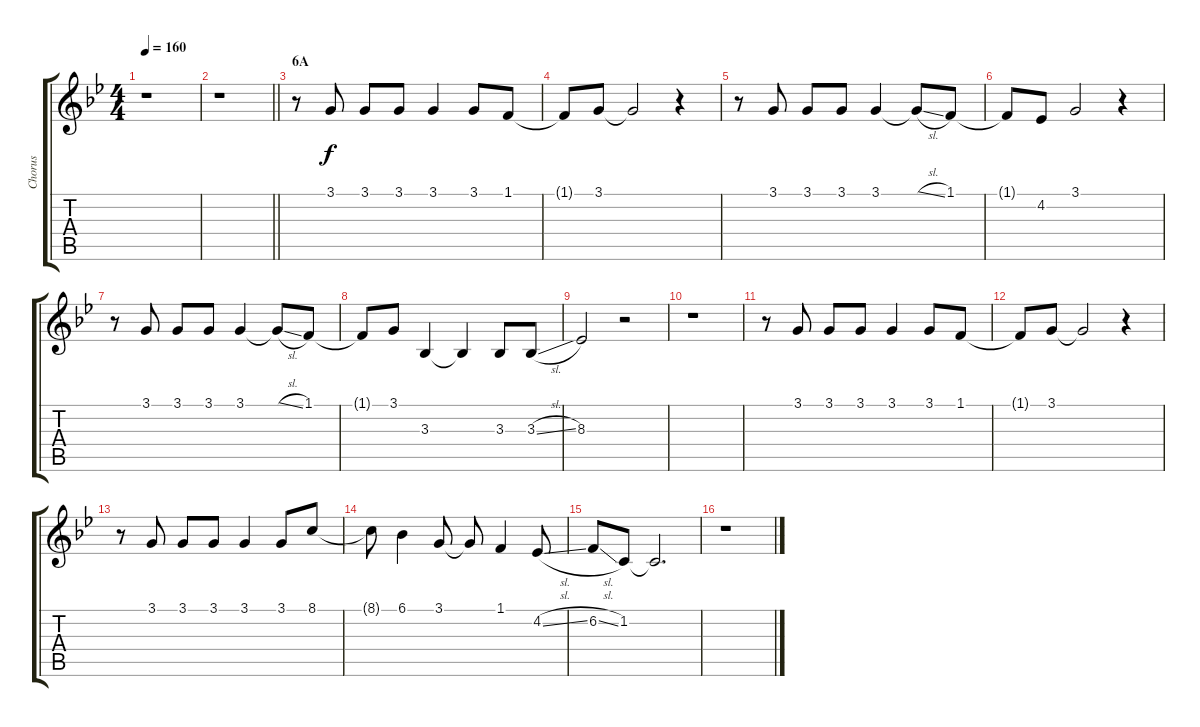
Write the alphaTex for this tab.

\track ("Chorus" "Chorus") {instrument voiceoohs}
\staff {score tabs}
\tuning (E4 B3 G3 D3 A2 E2) {hide}
\ts (4 4)
\tempo 160
\clef g2
\ks bb
r.1{dy f} |
\barLineRight lightlight
r.1 |
\section ("" "6A")
r.8 3.1.8 3.1.8 3.1.8 3.1.4 3.1.8 1.1.8 |
1.1{t}.8 3.1.8 3.1{t}.2 r.4 |
r.8 3.1.8 3.1.8 3.1.8 3.1.4 3.1{sl t}.8 1.1.8 |
1.1{t}.8 4.2.8 3.1.2 r.4 |
r.8 3.1.8 3.1.8 3.1.8 3.1.4 3.1{sl t}.8 1.1.8 |
1.1{t}.8 3.1.8 3.3.4 3.3{t}.4 3.3.8 3.3{sl}.8 |
8.3.2 r.2 |
r.1 |
r.8 3.1.8 3.1.8 3.1.8 3.1.4 3.1.8 1.1.8 |
1.1{t}.8 3.1.8 3.1{t}.2 r.4 |
r.8 3.1.8 3.1.8 3.1.8 3.1.4 3.1.8 8.1.8 |
8.1{t}.8 6.1.4 3.1.8 3.1{t}.8 1.1.4 4.2{sl}.8 |
6.2{sl}.8 1.2.8 1.2{t}.2{d} |
r.1
